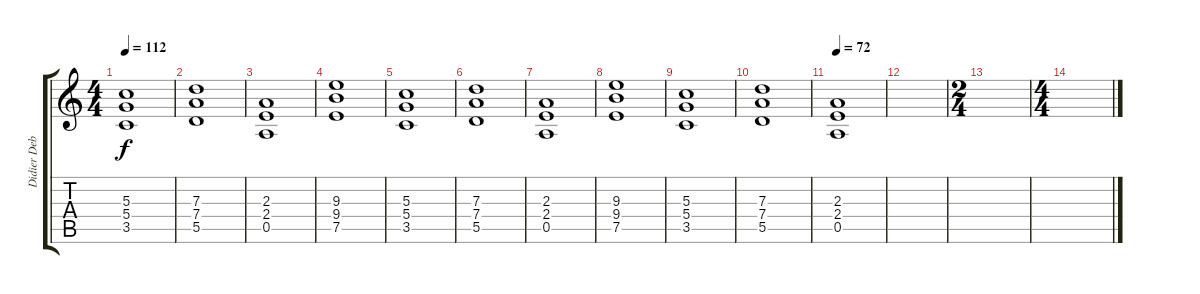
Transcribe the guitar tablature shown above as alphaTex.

\track ("Didier Deboffe" "Didier Deb") {instrument overdrivenguitar}
\staff {score tabs}
\tuning (E4 B3 G3 D3 A2 E2) {hide}
\ts (4 4)
\tempo 112
\clef g2
\ks c
(5.3 5.4 3.5).1{dy f} |
(7.3 7.4 5.5).1 |
(2.3 2.4 0.5).1 |
(9.3 9.4 7.5).1 |
(5.3 5.4 3.5).1 |
(7.3 7.4 5.5).1 |
(2.3 2.4 0.5).1 |
(9.3 9.4 7.5).1 |
(5.3 5.4 3.5).1 |
(7.3 7.4 5.5).1 |
\tempo 72
(2.3 2.4 0.5).1 |
|
\ts (2 4)
|
\ts (4 4)
